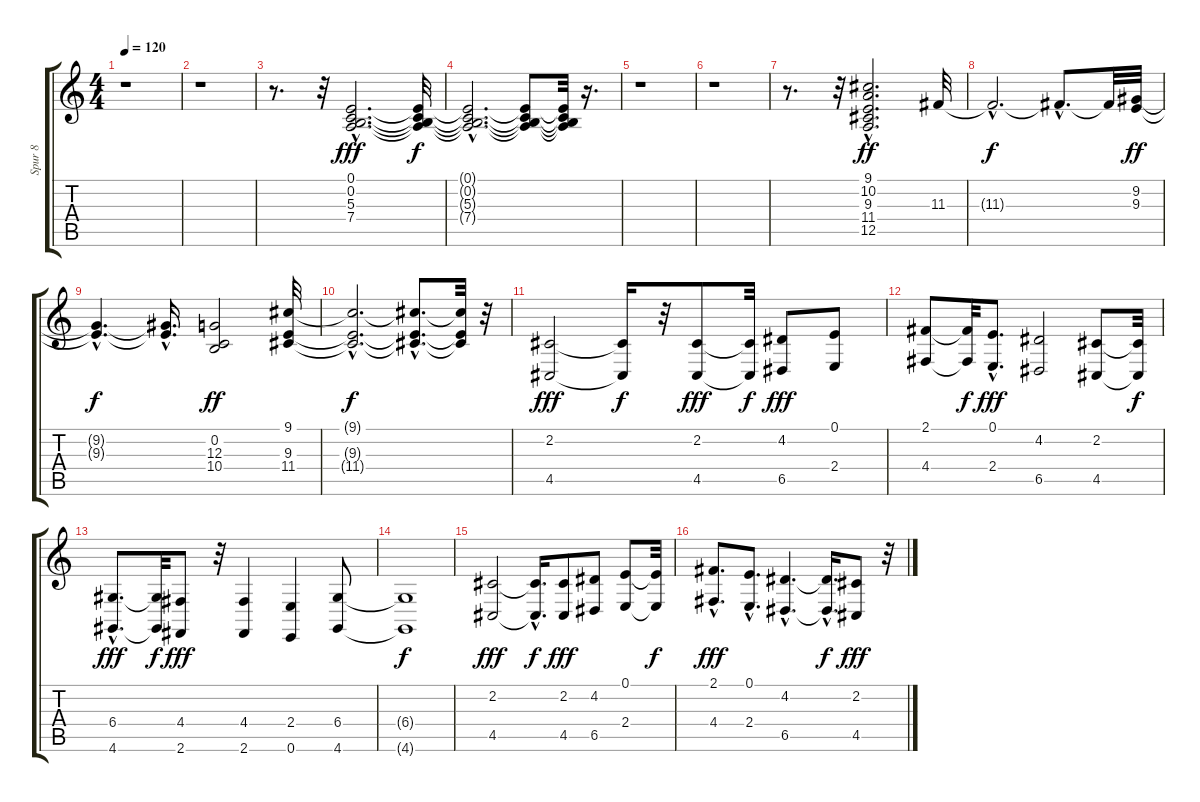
\track ("Spur 8" "Spur 8") {instrument choiraahs}
\staff {score tabs}
\tuning (E4 B3 G3 D3 A2 E2) {hide}
\ts (4 4)
\tempo 120
\clef g2
\ks c
r.1{dy f} |
r.1 |
r.8{d} r.32 (0.1{hac} 0.2{hac} 5.3{hac} 7.4{hac}).2{d dy fff volume 9} (0.1{t} 0.2{t} 5.3{t} 7.4{t}).32{dy f} |
(0.1{hac t} 0.2{hac t} 5.3{hac t} 7.4{hac t}).2{d} (0.1{t} 0.2{t} 5.3{t} 7.4{t}).8 (0.1{t} 0.2{t} 5.3{t} 7.4{t}).32 r.16{d} |
r.1 |
r.1 |
r.8{d} r.32 (9.1 10.2 9.3{hac} 11.4 12.5).2{d dy ff} 11.3.32 |
11.3{hac t}.2{d dy f} 11.3{hac t}.8{d} 11.3{t}.32 (9.2 9.3).32{dy ff} |
(9.2{hac t} 9.3{hac t}).4{d dy f} (9.2{t} 9.3{hac t}).16{d} (0.2 12.3 10.4).2{dy ff} (9.1 9.3 11.4).32 |
(9.1{hac t} 9.3{hac t} 11.4{hac t}).2{d dy f} (9.1{hac t} 9.3{hac t} 11.4{hac t}).8{d} (9.1{t} 9.3{t} 11.4{t}).32 r.32 |
(2.2 4.5).2{dy fff volume 12} (2.2{t} 4.5{t}).16{dy f} r.32 (2.2 4.5).8{dy fff} (2.2{t} 4.5{t}).32{dy f} (4.2 6.5).8{dy fff} (0.1 2.4).8 |
(2.1 4.4).8 (2.1{t} 4.4{t}).32{dy f} (0.1{hac} 2.4{hac}).8{d dy fff} (4.2 6.5).2 (2.2 4.5).8 (2.2{t} 4.5{t}).32{dy f} |
(6.4{hac} 4.6{hac}).8{d dy fff} (6.4{t} 4.6{t}).32{dy f} (4.4 2.6).8{dy fff} r.32 (4.4 2.6).4 (2.4 0.6).4 (6.4 4.6).8 |
(6.4{t} 4.6{t}).1{dy f} |
(2.2 4.5).2{dy fff} (2.2{hac t} 4.5{hac t}).16{d dy f} (2.2 4.5).8{dy fff} (4.2 6.5).8 (0.1 2.4).8 (0.1{t} 2.4{t}).32{dy f} |
(2.1{hac} 4.4{hac}).8{d dy fff} (0.1{hac} 2.4{hac}).8{d} (4.2{hac} 6.5{hac}).4{d} (4.2{hac t} 6.5{hac t}).16{d dy f} (2.2 4.5).8{dy fff} r.32
